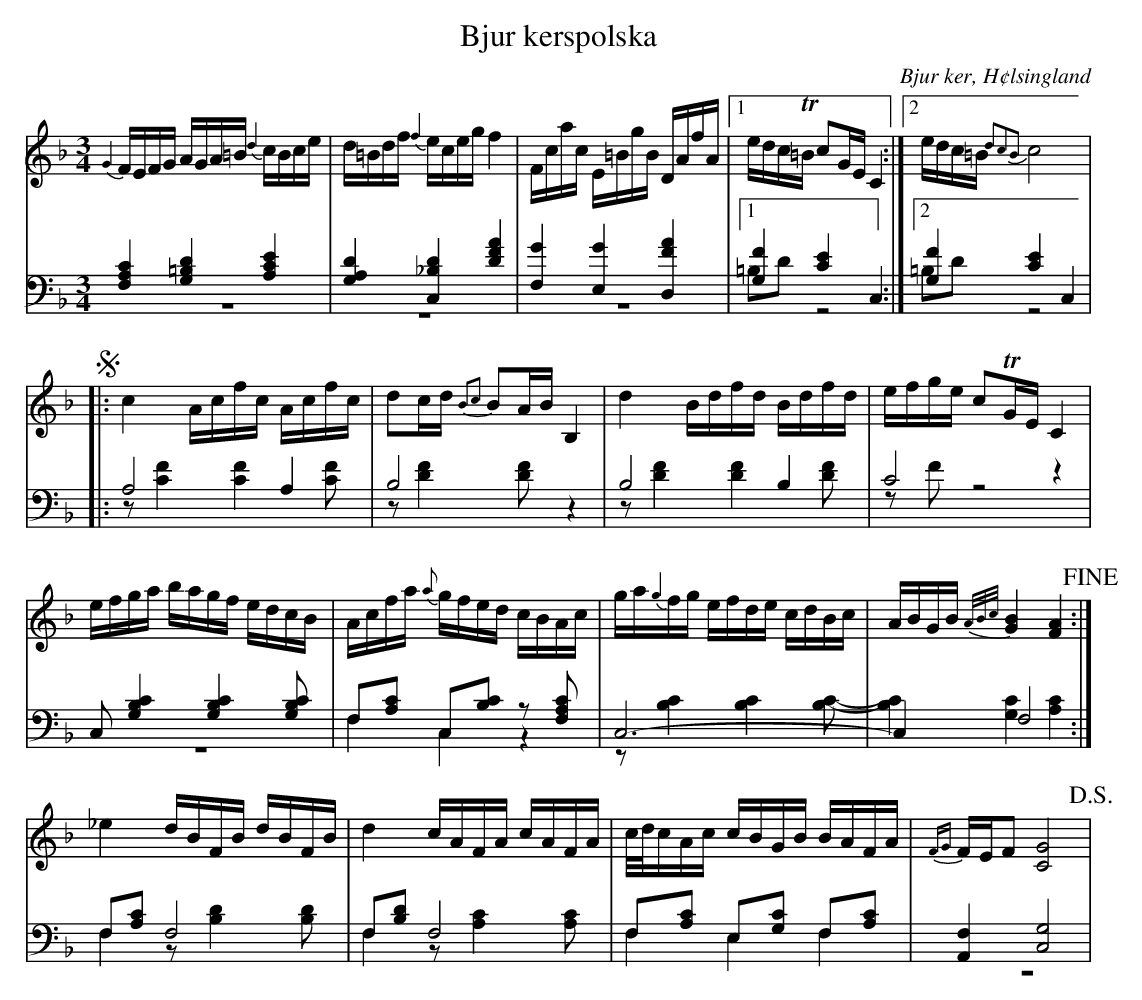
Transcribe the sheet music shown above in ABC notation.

X:1
T: Bjur kerspolska
O: Bjur ker, H¢lsingland
M: 3/4
L: 1/16
K: F
V:1
V:2
V:3 merge
V:1
{G2}FEFG AGA=B {d2}cBce|d=Bdf {f2}eceg f4|Fcac E=BgB DAfA|1 edcT=B c2GE C4:|2 edc=B {d2c2B2}c8 |
!segno! |:c4 Acfc Acfc|d2cd {B2c2}B2AB B,4|d4 Bdfd Bdfd|efge c2TGE C4|
efga bagf edcB|Acfa {a}gfed cBAc|ga{g2}fg efde cdBc|ABGB {A/B/c/}[G4B4] [F4A4] !fine!:|
_e4 dBFB dBFB|d4 cAFA cAFA|c/d/cAc cBGB BAFA|{FG}FEF2 [C8G8] !D.S.!|
V:2 clef=bass
[F,4A,4C4] [G,4=B,4D4] [A,4C4E4]|[G,4A,4D4] [C,4_B,4D4] [D4F4A4]|[F,4G4] [E,4G4] [D,4F4A4]|1 [G,4F4] [C4E4] C,4:|2 [G,4F4] [C4E4] C,4 |
|:A,8 A,4|B,8 z4|B,8  B,4|C8 z4|
C,2 [G,4B,4C4] [G,4B,4C4] [G,2B,2C2]|F,2[A,2C2] C,2[B,2C2] z2 [F,2A,2C2]|C,12-|C,4 F,8:|
F,2[A,2C2] F,8|F,2[B,2D2] F,8|F,2[A,2C2] E,2[G,2C2] F,2[A,2C2]|[A,,4F,4] [C,8G,8] |
V:3 clef=bass
z12|z12|z12|1 =B,2D2 z8:|2 =B,2D2 z8|
|:z2 [C4F4] [C4F4] [C2F2]|z2 [D4F4] [D2F2] z4|z2 [D4F4] [D4F4] [D2F2]|z2 F2 z8|
z12|F,4 C,4 z4|z2 [B,4C4] [B,4C4] [B,2C2]-|[B,4C4] [G,4C4] [A,4C4]:|
F,4 z2 [B,4D4] [B,2D2]|F,4 z2 [A,4C4] [A,2C2]|F,4 E,4 F,4|z12|
